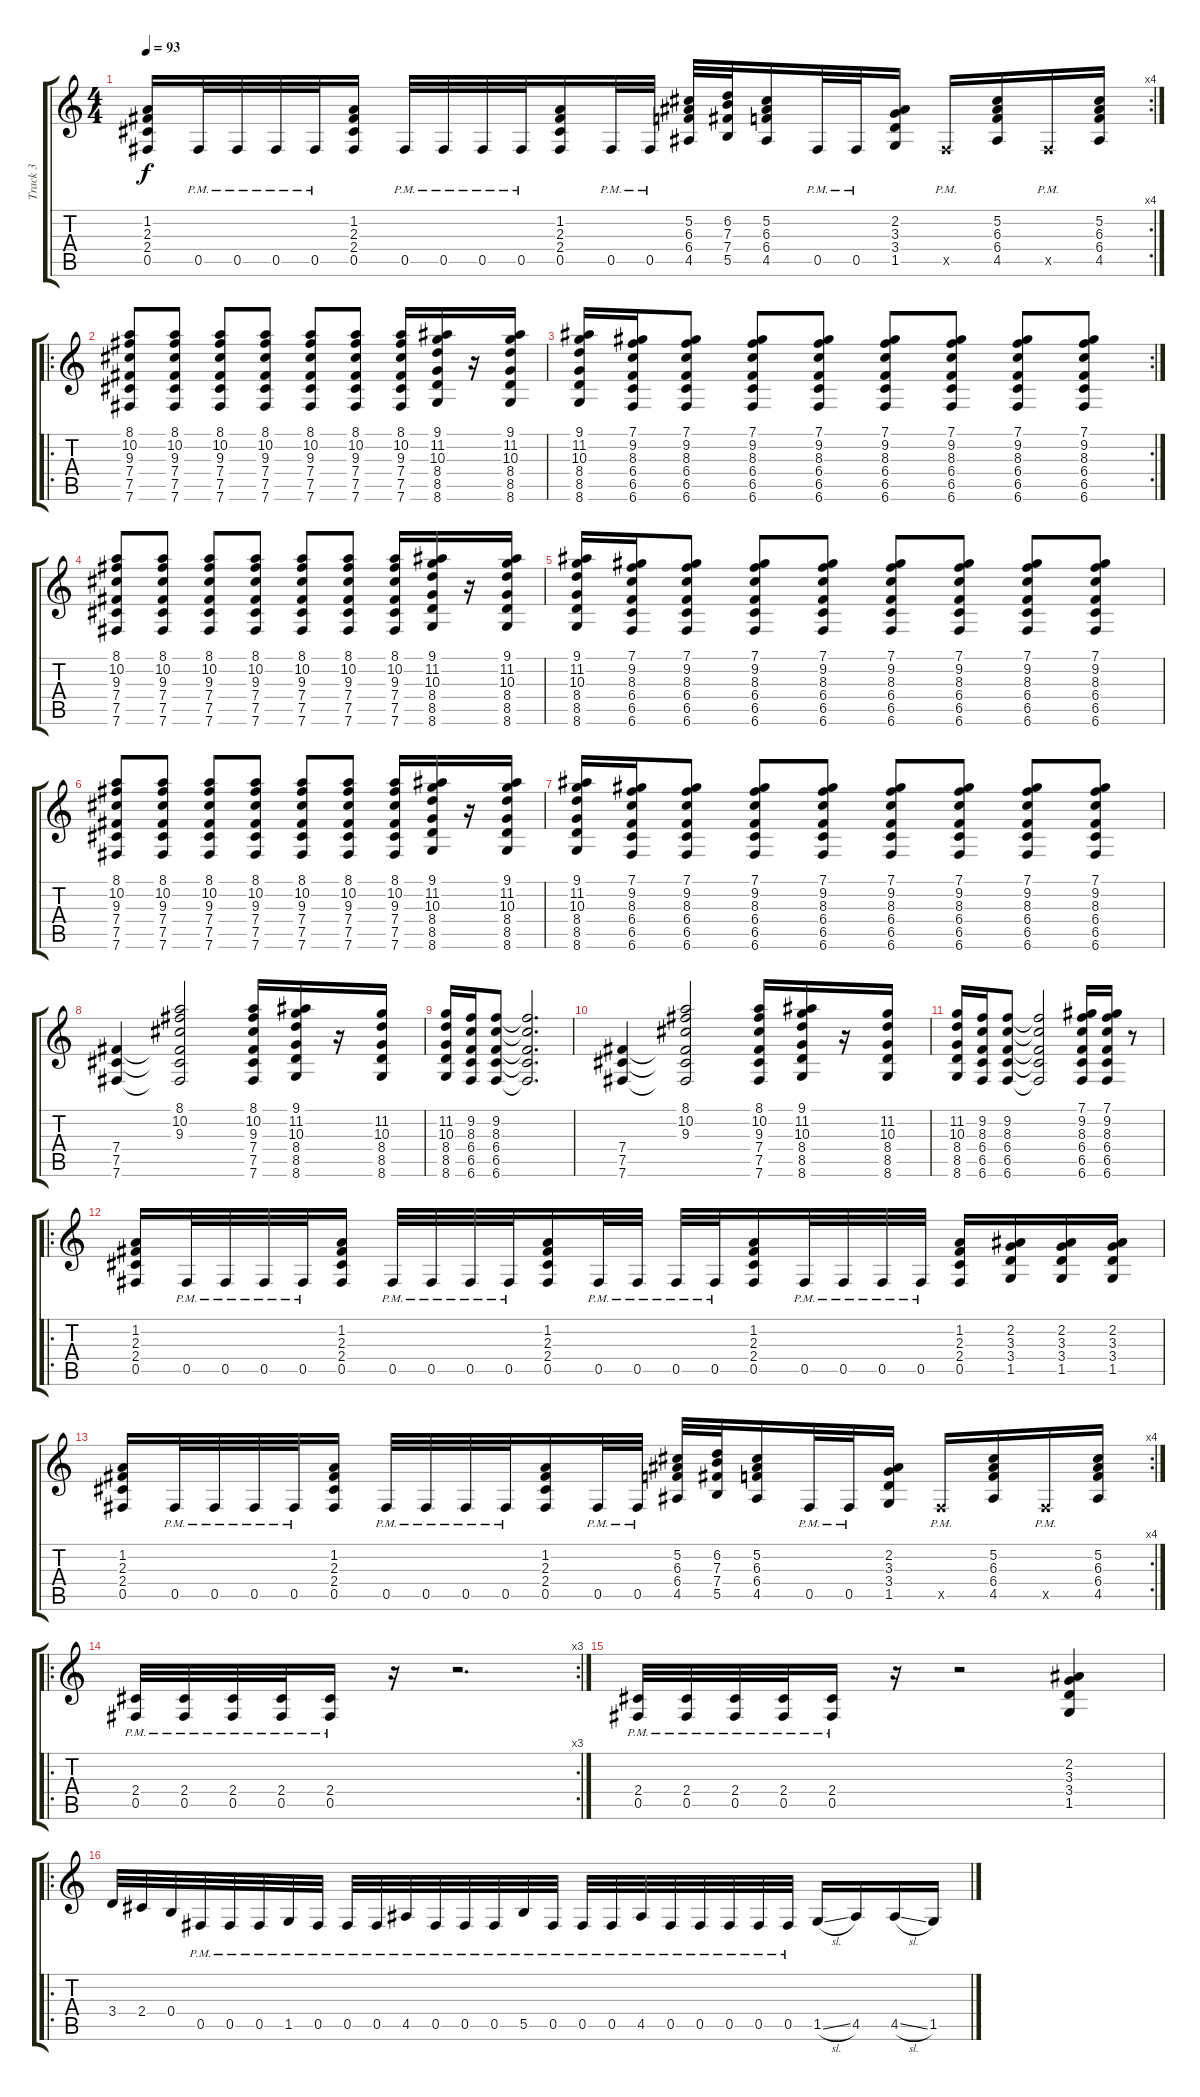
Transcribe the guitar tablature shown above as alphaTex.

\track ("Track 3" "Track 3") {instrument distortionguitar}
\staff {score tabs}
\tuning (Db4 Ab3 E3 B2 Gb2 B1) {hide}
\rc 4
\ts (4 4)
\tempo 93
\clef g2
\ks c
(1.2 2.3 2.4 0.5).16{dy f} 0.5{pm}.32 0.5{pm}.32 0.5{pm}.32 0.5{pm}.32 (1.2 2.3 2.4 0.5).16 0.5{pm}.32 0.5{pm}.32 0.5{pm}.32 0.5{pm}.32 (1.2 2.3 2.4 0.5).16 0.5{pm}.32 0.5{pm}.32 (5.2 6.3 6.4 4.5).32 (6.2 7.3 7.4 5.5).32 (5.2 6.3 6.4 4.5).16 0.5{pm}.32 0.5{pm}.32 (2.2 3.3 3.4 1.5).16 0.5{pm x}.16 (5.2 6.3 6.4 4.5).16 0.5{pm x}.16 (5.2 6.3 6.4 4.5).16 |
\ro
(8.1 10.2 9.3 7.4 7.5 7.6).8 (8.1 10.2 9.3 7.4 7.5 7.6).8 (8.1 10.2 9.3 7.4 7.5 7.6).8 (8.1 10.2 9.3 7.4 7.5 7.6).8 (8.1 10.2 9.3 7.4 7.5 7.6).8 (8.1 10.2 9.3 7.4 7.5 7.6).8 (8.1 10.2 9.3 7.4 7.5 7.6).16 (9.1 11.2 10.3 8.4 8.5 8.6).16 r.16 (9.1 11.2 10.3 8.4 8.5 8.6).16 |
\rc 2
(9.1 11.2 10.3 8.4 8.5 8.6).16 (7.1 9.2 8.3 6.4 6.5 6.6).16 (7.1 9.2 8.3 6.4 6.5 6.6).8 (7.1 9.2 8.3 6.4 6.5 6.6).8 (7.1 9.2 8.3 6.4 6.5 6.6).8 (7.1 9.2 8.3 6.4 6.5 6.6).8 (7.1 9.2 8.3 6.4 6.5 6.6).8 (7.1 9.2 8.3 6.4 6.5 6.6).8 (7.1 9.2 8.3 6.4 6.5 6.6).8 |
(8.1 10.2 9.3 7.4 7.5 7.6).8 (8.1 10.2 9.3 7.4 7.5 7.6).8 (8.1 10.2 9.3 7.4 7.5 7.6).8 (8.1 10.2 9.3 7.4 7.5 7.6).8 (8.1 10.2 9.3 7.4 7.5 7.6).8 (8.1 10.2 9.3 7.4 7.5 7.6).8 (8.1 10.2 9.3 7.4 7.5 7.6).16 (9.1 11.2 10.3 8.4 8.5 8.6).16 r.16 (9.1 11.2 10.3 8.4 8.5 8.6).16 |
(9.1 11.2 10.3 8.4 8.5 8.6).16 (7.1 9.2 8.3 6.4 6.5 6.6).16 (7.1 9.2 8.3 6.4 6.5 6.6).8 (7.1 9.2 8.3 6.4 6.5 6.6).8 (7.1 9.2 8.3 6.4 6.5 6.6).8 (7.1 9.2 8.3 6.4 6.5 6.6).8 (7.1 9.2 8.3 6.4 6.5 6.6).8 (7.1 9.2 8.3 6.4 6.5 6.6).8 (7.1 9.2 8.3 6.4 6.5 6.6).8 |
(8.1 10.2 9.3 7.4 7.5 7.6).8 (8.1 10.2 9.3 7.4 7.5 7.6).8 (8.1 10.2 9.3 7.4 7.5 7.6).8 (8.1 10.2 9.3 7.4 7.5 7.6).8 (8.1 10.2 9.3 7.4 7.5 7.6).8 (8.1 10.2 9.3 7.4 7.5 7.6).8 (8.1 10.2 9.3 7.4 7.5 7.6).16 (9.1 11.2 10.3 8.4 8.5 8.6).16 r.16 (9.1 11.2 10.3 8.4 8.5 8.6).16 |
(9.1 11.2 10.3 8.4 8.5 8.6).16 (7.1 9.2 8.3 6.4 6.5 6.6).16 (7.1 9.2 8.3 6.4 6.5 6.6).8 (7.1 9.2 8.3 6.4 6.5 6.6).8 (7.1 9.2 8.3 6.4 6.5 6.6).8 (7.1 9.2 8.3 6.4 6.5 6.6).8 (7.1 9.2 8.3 6.4 6.5 6.6).8 (7.1 9.2 8.3 6.4 6.5 6.6).8 (7.1 9.2 8.3 6.4 6.5 6.6).8 |
(7.4 7.5 7.6).4 (8.1 10.2 9.3 7.4{t} 7.5{t} 7.6{t}).2 (8.1 10.2 9.3 7.4 7.5 7.6).16 (9.1 11.2 10.3 8.4 8.5 8.6).16 r.16 (11.2 10.3 8.4 8.5 8.6).16 |
(11.2 10.3 8.4 8.5 8.6).16 (9.2 8.3 6.4 6.5 6.6).16 (9.2 8.3 6.4 6.5 6.6).8 (9.2{t} 8.3{t} 6.4{t} 6.5{t} 6.6{t}).2{d} |
(7.4 7.5 7.6).4 (8.1 10.2 9.3 7.4{t} 7.5{t} 7.6{t}).2 (8.1 10.2 9.3 7.4 7.5 7.6).16 (9.1 11.2 10.3 8.4 8.5 8.6).16 r.16 (11.2 10.3 8.4 8.5 8.6).16 |
(11.2 10.3 8.4 8.5 8.6).16 (9.2 8.3 6.4 6.5 6.6).16 (9.2 8.3 6.4 6.5 6.6).8 (9.2{t} 8.3{t} 6.4{t} 6.5{t} 6.6{t}).2 (7.1 9.2 8.3 6.4 6.5 6.6).16 (7.1 9.2 8.3 6.4 6.5 6.6).16 r.8 |
\ro
(1.2 2.3 2.4 0.5).16 0.5{pm}.32 0.5{pm}.32 0.5{pm}.32 0.5{pm}.32 (1.2 2.3 2.4 0.5).16 0.5{pm}.32 0.5{pm}.32 0.5{pm}.32 0.5{pm}.32 (1.2 2.3 2.4 0.5).16 0.5{pm}.32 0.5{pm}.32 0.5{pm}.32 0.5{pm}.32 (1.2 2.3 2.4 0.5).16 0.5{pm}.32 0.5{pm}.32 0.5{pm}.32 0.5{pm}.32 (1.2 2.3 2.4 0.5).16 (2.2 3.3 3.4 1.5).16 (2.2 3.3 3.4 1.5).16 (2.2 3.3 3.4 1.5).16 |
\rc 4
(1.2 2.3 2.4 0.5).16 0.5{pm}.32 0.5{pm}.32 0.5{pm}.32 0.5{pm}.32 (1.2 2.3 2.4 0.5).16 0.5{pm}.32 0.5{pm}.32 0.5{pm}.32 0.5{pm}.32 (1.2 2.3 2.4 0.5).16 0.5{pm}.32 0.5{pm}.32 (5.2 6.3 6.4 4.5).32 (6.2 7.3 7.4 5.5).32 (5.2 6.3 6.4 4.5).16 0.5{pm}.32 0.5{pm}.32 (2.2 3.3 3.4 1.5).16 0.5{pm x}.16 (5.2 6.3 6.4 4.5).16 0.5{pm x}.16 (5.2 6.3 6.4 4.5).16 |
\ro
\rc 3
(2.4{pm} 0.5{pm}).32 (2.4{pm} 0.5{pm}).32 (2.4{pm} 0.5{pm}).32 (2.4{pm} 0.5{pm}).32 (2.4 0.5{pm}).16 r.16 r.2{d} |
(2.4{pm} 0.5{pm}).32 (2.4{pm} 0.5{pm}).32 (2.4{pm} 0.5{pm}).32 (2.4{pm} 0.5{pm}).32 (2.4 0.5{pm}).16 r.16 r.2 (2.2 3.3 3.4 1.5).4 |
\ro
3.4.32 2.4.32 0.4.32 0.5{pm}.32 0.5{pm}.32 0.5{pm}.32 1.5{pm}.32 0.5{pm}.32 0.5{pm}.32 0.5{pm}.32 4.5{pm}.32 0.5{pm}.32 0.5{pm}.32 0.5{pm}.32 5.5{pm}.32 0.5{pm}.32 0.5{pm}.32 0.5{pm}.32 4.5{pm}.32 0.5{pm}.32 0.5{pm}.32 0.5{pm}.32 0.5{pm}.32 0.5{pm}.32 1.5{sl}.16 4.5.16 4.5{sl}.16 1.5.16
